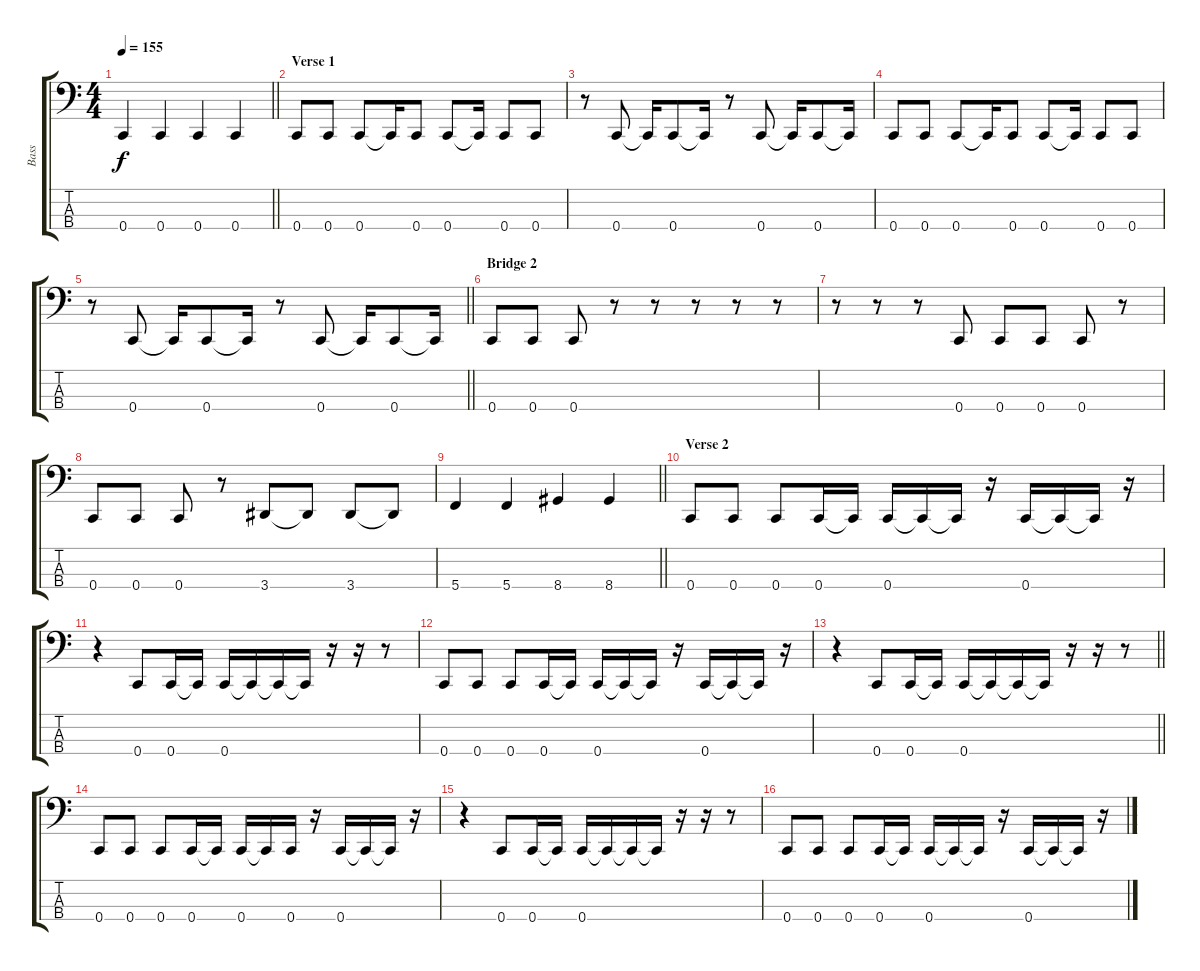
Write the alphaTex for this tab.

\track ("Bass" "Bass") {instrument electricbasspick}
\staff {score tabs}
\tuning (F2 C2 G1 C1) {hide}
\ts (4 4)
\tempo 155
\clef f4
\barLineRight lightlight
\ks c
0.4.4{dy f} 0.4.4 0.4.4 0.4.4 |
\section ("" "Verse 1")
0.4.8 0.4.8 0.4.8 0.4{t}.16 0.4.8 0.4.8 0.4{t}.16 0.4.8 0.4.8 |
r.8 0.4.8 0.4{t}.16 0.4.8 0.4{t}.16 r.8 0.4.8 0.4{t}.16 0.4.8 0.4{t}.16 |
0.4.8 0.4.8 0.4.8 0.4{t}.16 0.4.8 0.4.8 0.4{t}.16 0.4.8 0.4.8 |
\barLineRight lightlight
r.8 0.4.8 0.4{t}.16 0.4.8 0.4{t}.16 r.8 0.4.8 0.4{t}.16 0.4.8 0.4{t}.16 |
\section ("" "Bridge 2")
0.4.8 0.4.8 0.4.8 r.8 r.8 r.8 r.8 r.8 |
r.8 r.8 r.8 0.4.8 0.4.8 0.4.8 0.4.8 r.8 |
0.4.8 0.4.8 0.4.8 r.8 3.4.8 3.4{t}.8 3.4.8 3.4{t}.8 |
\barLineRight lightlight
5.4.4 5.4.4 8.4.4 8.4.4 |
\section ("" "Verse 2")
0.4.8 0.4.8 0.4.8 0.4.16 0.4{t}.16 0.4.16 0.4{t}.16 0.4{t}.16 r.16 0.4.16 0.4{t}.16 0.4{t}.16 r.16 |
r.4 0.4.8 0.4.16 0.4{t}.16 0.4.16 0.4{t}.16 0.4{t}.16 0.4{t}.16 r.16 r.16 r.8 |
0.4.8 0.4.8 0.4.8 0.4.16 0.4{t}.16 0.4.16 0.4{t}.16 0.4{t}.16 r.16 0.4.16 0.4{t}.16 0.4{t}.16 r.16 |
\barLineRight lightlight
r.4 0.4.8 0.4.16 0.4{t}.16 0.4.16 0.4{t}.16 0.4{t}.16 0.4{t}.16 r.16 r.16 r.8 |
0.4.8 0.4.8 0.4.8 0.4.16 0.4{t}.16 0.4.16 0.4{t}.16 0.4.16 r.16 0.4.16 0.4{t}.16 0.4{t}.16 r.16 |
r.4 0.4.8 0.4.16 0.4{t}.16 0.4.16 0.4{t}.16 0.4{t}.16 0.4{t}.16 r.16 r.16 r.8 |
0.4.8 0.4.8 0.4.8 0.4.16 0.4{t}.16 0.4.16 0.4{t}.16 0.4{t}.16 r.16 0.4.16 0.4{t}.16 0.4{t}.16 r.16
